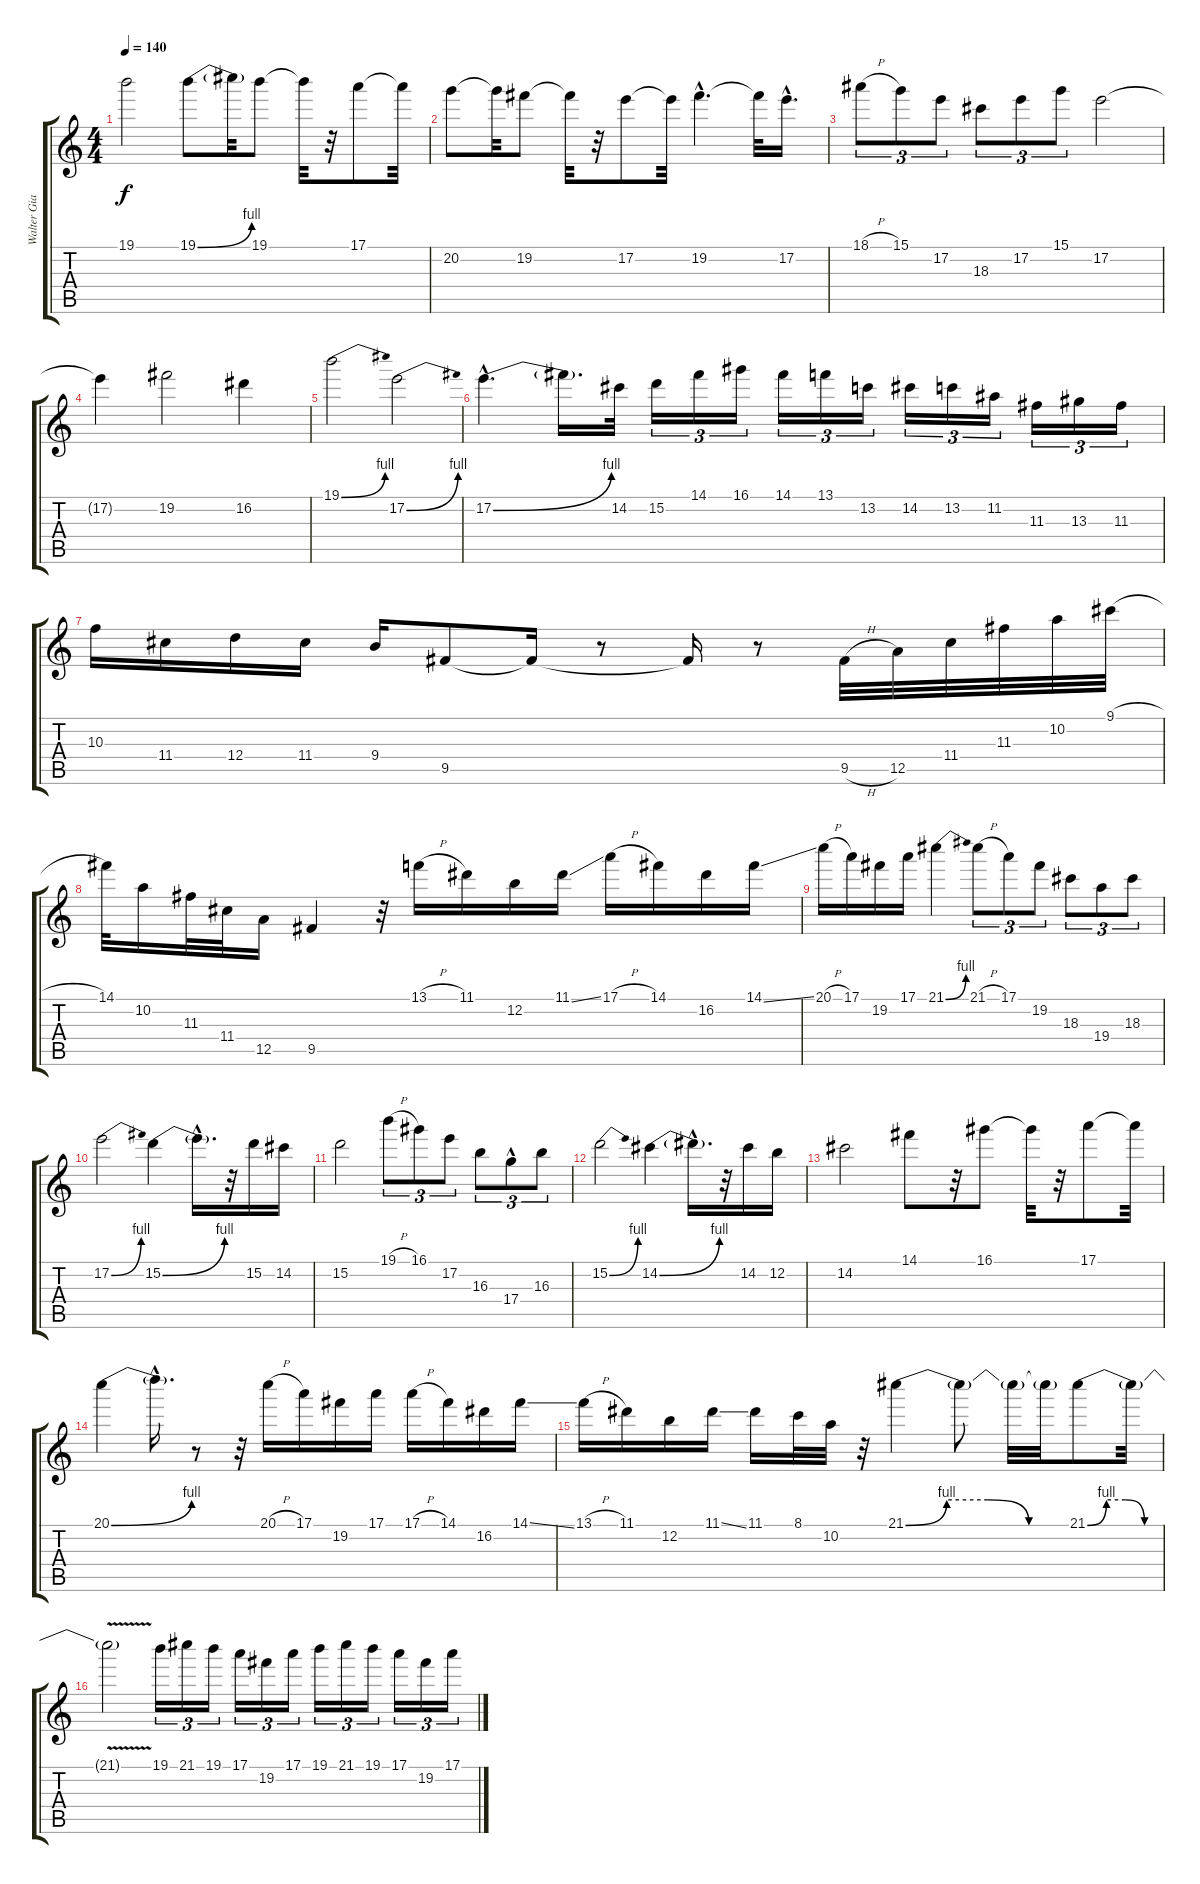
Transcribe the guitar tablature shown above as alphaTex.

\track ("Walter Giardino" "Walter Gia") {instrument distortionguitar}
\staff {score tabs}
\tuning (E4 B3 G3 D3 A2 E2) {hide}
\ts (4 4)
\tempo 140
\clef g2
\ks c
19.1.2{dy f} 19.1{be (bend 0 0 60 4)}.8 19.1{t}.32 19.1.8 19.1{t}.32 r.32 17.1.8 17.1{t}.32 |
20.2.8 20.2{t}.32 19.2.8 19.2{t}.32 r.32 17.2.8 17.2{t}.32 19.2{hac}.4{d} 19.2{t}.32 17.2{hac}.16{d} |
18.1{h}.8{tu (3 2)} 15.1.8{tu (3 2)} 17.2.8{tu (3 2)} 18.3.8{tu (3 2)} 17.2.8{tu (3 2)} 15.1.8{tu (3 2)} 17.2.2 |
17.2{t}.4 19.2.2 16.2.4 |
19.1{be (bend 0 0 60 4)}.2 17.2{be (bend 0 0 60 4)}.2 |
17.2{be (bend 0 0 60 4) hac}.4{d} 17.2{t}.16{d} 14.2.32 15.2.16{tu (3 2)} 14.1.16{tu (3 2)} 16.1.16{tu (3 2)} 14.1.16{tu (3 2)} 13.1.16{tu (3 2)} 13.2.16{tu (3 2)} 14.2.16{tu (3 2)} 13.2.16{tu (3 2)} 11.2.16{tu (3 2)} 11.3.16{tu (3 2)} 13.3.16{tu (3 2)} 11.3.16{tu (3 2)} |
10.3.16 11.4.16 12.4.16 11.4.16 9.4.16 9.5.8 9.5{t}.16 r.8 9.5{t}.16 r.8 9.5{h}.32 12.5.32 11.4.32 11.3.32 10.2.32 9.1{h}.32 |
14.1.32 10.2.16 11.3.32 11.4.32 12.5.16 9.5.4 r.32 13.1{h}.16 11.1.16 12.2.16 11.1{ss}.16 17.1{h}.16 14.1.16 16.2.16 14.1{ss}.16 |
20.1{h}.16 17.1.16 19.2.16 17.1.16 21.1{be (bend 0 0 60 4)}.4 21.1{h}.8{tu (3 2)} 17.1.8{tu (3 2)} 19.2.8{tu (3 2)} 18.3.8{tu (3 2)} 19.4.8{tu (3 2)} 18.3.8{tu (3 2)} |
17.2{be (bend 0 0 60 4)}.2 15.2{be (bend 0 0 60 4)}.4 15.2{hac t}.16{d} r.32 15.2.16 14.2.16 |
15.2.2 19.1{h}.8{tu (3 2)} 16.1.8{tu (3 2)} 17.2.8{tu (3 2)} 16.3.8{tu (3 2)} 17.4{hac}.8{tu (3 2)} 16.3.8{tu (3 2)} |
15.2{be (bend 0 0 60 4)}.2 14.2{be (bend 0 0 60 4)}.4 14.2{hac t}.16{d} r.32 14.2.16 12.2.16 |
14.2.2 14.1.8 r.32 16.1.8 16.1{t}.32 r.32 17.1.8 17.1{t}.32 |
20.1{be (bend 0 0 60 4)}.4 20.1{hac t}.16{d} r.8 r.32 20.1{h}.16 17.1.16 19.2.16 17.1.16 17.1{h}.16 14.1.16 16.2.16 14.1{ss}.16 |
13.1{h}.16 11.1.16 12.2.16 11.1{ss}.16 11.1.16 8.1.32 10.2.32 r.32 21.1{be (custom 0 0 15 4 30 4 45 0 60 0)}.4 21.1{t}.8 21.1{t}.32 21.1{t}.32 21.1{be (custom 0 0 15 4 30 4 45 0 60 0)}.8 21.1{t}.32 |
21.1{v t}.2 19.1.16{tu (3 2)} 21.1.16{tu (3 2)} 19.1.16{tu (3 2)} 17.1.16{tu (3 2)} 19.2.16{tu (3 2)} 17.1.16{tu (3 2)} 19.1.16{tu (3 2)} 21.1.16{tu (3 2)} 19.1.16{tu (3 2)} 17.1.16{tu (3 2)} 19.2.16{tu (3 2)} 17.1.16{tu (3 2)}
